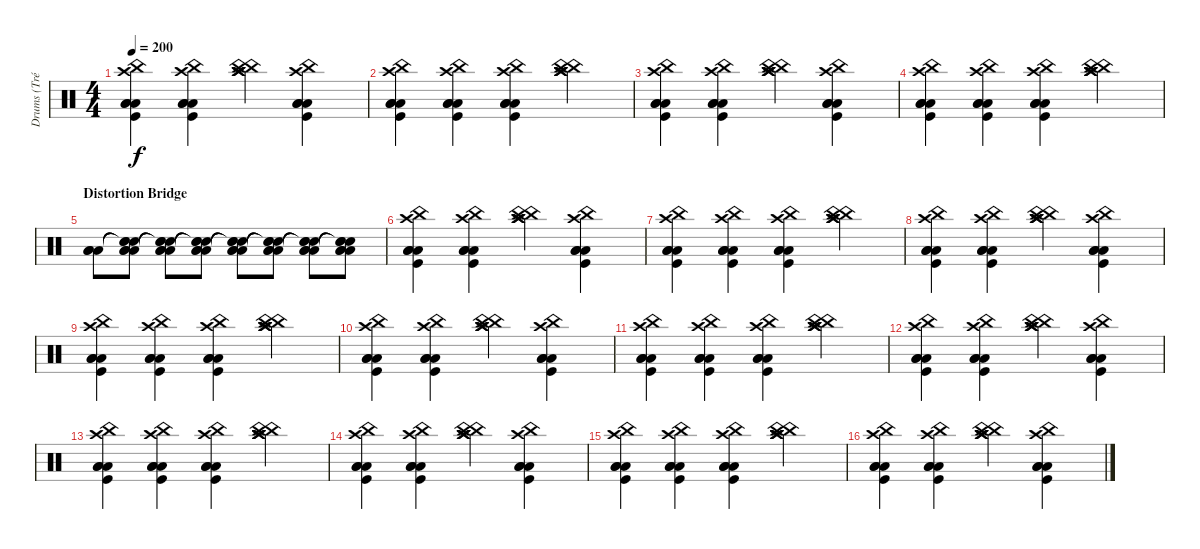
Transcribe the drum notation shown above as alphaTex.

\track ("Drums (Tré Cool)" "Drums (Tré") {instrument percussion}
\staff {score}
\articulation defaults
\ts (4 4)
\tempo 200
\clef neutral
\ks c
("Crash high (hit)" "China (hit)" "Low Floor Tom (hit)" "Low Floor Tom (hit)" "Low Floor Tom (hit)" "Kick (hit)").4{dy f} ("Crash high (hit)" "China (hit)" "Low Floor Tom (hit)" "Low Floor Tom (hit)" "Low Floor Tom (hit)" "Kick (hit)").4 ("Crash high (hit)" "China (hit)" "Crash high (hit)" "China (hit)" "Crash high (hit)").4 ("Crash high (hit)" "China (hit)" "Low Floor Tom (hit)" "Low Floor Tom (hit)" "Low Floor Tom (hit)" "Kick (hit)").4 |
("Crash high (hit)" "China (hit)" "Low Floor Tom (hit)" "Low Floor Tom (hit)" "Low Floor Tom (hit)" "Kick (hit)").4 ("Crash high (hit)" "China (hit)" "Low Floor Tom (hit)" "Low Floor Tom (hit)" "Low Floor Tom (hit)" "Kick (hit)").4 ("Crash high (hit)" "China (hit)" "Low Floor Tom (hit)" "Low Floor Tom (hit)" "Low Floor Tom (hit)" "Kick (hit)").4 ("Crash high (hit)" "China (hit)" "Crash high (hit)" "China (hit)" "Crash high (hit)").4 |
("Crash high (hit)" "China (hit)" "Low Floor Tom (hit)" "Low Floor Tom (hit)" "Low Floor Tom (hit)" "Kick (hit)").4 ("Crash high (hit)" "China (hit)" "Low Floor Tom (hit)" "Low Floor Tom (hit)" "Low Floor Tom (hit)" "Kick (hit)").4 ("Crash high (hit)" "China (hit)" "Crash high (hit)" "China (hit)" "Crash high (hit)").4 ("Crash high (hit)" "China (hit)" "Low Floor Tom (hit)" "Low Floor Tom (hit)" "Low Floor Tom (hit)" "Kick (hit)").4 |
("Crash high (hit)" "China (hit)" "Low Floor Tom (hit)" "Low Floor Tom (hit)" "Low Floor Tom (hit)" "Kick (hit)").4 ("Crash high (hit)" "China (hit)" "Low Floor Tom (hit)" "Low Floor Tom (hit)" "Low Floor Tom (hit)" "Kick (hit)").4 ("Crash high (hit)" "China (hit)" "Low Floor Tom (hit)" "Low Floor Tom (hit)" "Low Floor Tom (hit)" "Kick (hit)").4 ("Crash high (hit)" "China (hit)" "Crash high (hit)" "China (hit)" "Crash high (hit)").4 |
\section ("" "Distortion Bridge")
("Low Floor Tom (hit)" "Low Floor Tom (hit)" "Low Floor Tom (hit)").8 ("Snare (hit)"{t} "Snare (hit)"{t} "Snare (hit)"{t} "Low Floor Tom (hit)" "Low Floor Tom (hit)" "Low Floor Tom (hit)").8 ("Low Floor Tom (hit)" "Low Floor Tom (hit)" "Low Floor Tom (hit)" "Snare (hit)"{t} "Snare (hit)"{t} "Snare (hit)"{t}).8 ("Snare (hit)"{t} "Snare (hit)"{t} "Snare (hit)"{t} "Low Floor Tom (hit)" "Low Floor Tom (hit)" "Low Floor Tom (hit)").8 ("Low Floor Tom (hit)" "Low Floor Tom (hit)" "Low Floor Tom (hit)" "Snare (hit)"{t} "Snare (hit)"{t} "Snare (hit)"{t}).8 ("Snare (hit)"{t} "Snare (hit)"{t} "Snare (hit)"{t} "Low Floor Tom (hit)" "Low Floor Tom (hit)" "Low Floor Tom (hit)").8 ("Low Floor Tom (hit)" "Low Floor Tom (hit)" "Low Floor Tom (hit)" "Snare (hit)"{t} "Snare (hit)"{t} "Snare (hit)"{t}).8 ("Snare (hit)"{t} "Snare (hit)"{t} "Snare (hit)"{t} "Low Floor Tom (hit)" "Low Floor Tom (hit)" "Low Floor Tom (hit)").8 |
("Crash high (hit)" "China (hit)" "Low Floor Tom (hit)" "Low Floor Tom (hit)" "Low Floor Tom (hit)" "Kick (hit)").4 ("Crash high (hit)" "China (hit)" "Low Floor Tom (hit)" "Low Floor Tom (hit)" "Low Floor Tom (hit)" "Kick (hit)").4 ("Crash high (hit)" "China (hit)" "Crash high (hit)" "China (hit)" "Crash high (hit)").4 ("Crash high (hit)" "China (hit)" "Low Floor Tom (hit)" "Low Floor Tom (hit)" "Low Floor Tom (hit)" "Kick (hit)").4 |
("Crash high (hit)" "China (hit)" "Low Floor Tom (hit)" "Low Floor Tom (hit)" "Low Floor Tom (hit)" "Kick (hit)").4 ("Crash high (hit)" "China (hit)" "Low Floor Tom (hit)" "Low Floor Tom (hit)" "Low Floor Tom (hit)" "Kick (hit)").4 ("Crash high (hit)" "China (hit)" "Low Floor Tom (hit)" "Low Floor Tom (hit)" "Low Floor Tom (hit)" "Kick (hit)").4 ("Crash high (hit)" "China (hit)" "Crash high (hit)" "China (hit)" "Crash high (hit)").4 |
("Crash high (hit)" "China (hit)" "Low Floor Tom (hit)" "Low Floor Tom (hit)" "Low Floor Tom (hit)" "Kick (hit)").4 ("Crash high (hit)" "China (hit)" "Low Floor Tom (hit)" "Low Floor Tom (hit)" "Low Floor Tom (hit)" "Kick (hit)").4 ("Crash high (hit)" "China (hit)" "Crash high (hit)" "China (hit)" "Crash high (hit)").4 ("Crash high (hit)" "China (hit)" "Low Floor Tom (hit)" "Low Floor Tom (hit)" "Low Floor Tom (hit)" "Kick (hit)").4 |
("Crash high (hit)" "China (hit)" "Low Floor Tom (hit)" "Low Floor Tom (hit)" "Low Floor Tom (hit)" "Kick (hit)").4 ("Crash high (hit)" "China (hit)" "Low Floor Tom (hit)" "Low Floor Tom (hit)" "Low Floor Tom (hit)" "Kick (hit)").4 ("Crash high (hit)" "China (hit)" "Low Floor Tom (hit)" "Low Floor Tom (hit)" "Low Floor Tom (hit)" "Kick (hit)").4 ("Crash high (hit)" "China (hit)" "Crash high (hit)" "China (hit)" "Crash high (hit)").4 |
("Crash high (hit)" "China (hit)" "Low Floor Tom (hit)" "Low Floor Tom (hit)" "Low Floor Tom (hit)" "Kick (hit)").4 ("Crash high (hit)" "China (hit)" "Low Floor Tom (hit)" "Low Floor Tom (hit)" "Low Floor Tom (hit)" "Kick (hit)").4 ("Crash high (hit)" "China (hit)" "Crash high (hit)" "China (hit)" "Crash high (hit)").4 ("Crash high (hit)" "China (hit)" "Low Floor Tom (hit)" "Low Floor Tom (hit)" "Low Floor Tom (hit)" "Kick (hit)").4 |
("Crash high (hit)" "China (hit)" "Low Floor Tom (hit)" "Low Floor Tom (hit)" "Low Floor Tom (hit)" "Kick (hit)").4 ("Crash high (hit)" "China (hit)" "Low Floor Tom (hit)" "Low Floor Tom (hit)" "Low Floor Tom (hit)" "Kick (hit)").4 ("Crash high (hit)" "China (hit)" "Low Floor Tom (hit)" "Low Floor Tom (hit)" "Low Floor Tom (hit)" "Kick (hit)").4 ("Crash high (hit)" "China (hit)" "Crash high (hit)" "China (hit)" "Crash high (hit)").4 |
("Crash high (hit)" "China (hit)" "Low Floor Tom (hit)" "Low Floor Tom (hit)" "Low Floor Tom (hit)" "Kick (hit)").4 ("Crash high (hit)" "China (hit)" "Low Floor Tom (hit)" "Low Floor Tom (hit)" "Low Floor Tom (hit)" "Kick (hit)").4 ("Crash high (hit)" "China (hit)" "Crash high (hit)" "China (hit)" "Crash high (hit)").4 ("Crash high (hit)" "China (hit)" "Low Floor Tom (hit)" "Low Floor Tom (hit)" "Low Floor Tom (hit)" "Kick (hit)").4 |
("Crash high (hit)" "China (hit)" "Low Floor Tom (hit)" "Low Floor Tom (hit)" "Low Floor Tom (hit)" "Kick (hit)").4 ("Crash high (hit)" "China (hit)" "Low Floor Tom (hit)" "Low Floor Tom (hit)" "Low Floor Tom (hit)" "Kick (hit)").4 ("Crash high (hit)" "China (hit)" "Low Floor Tom (hit)" "Low Floor Tom (hit)" "Low Floor Tom (hit)" "Kick (hit)").4 ("Crash high (hit)" "China (hit)" "Crash high (hit)" "China (hit)" "Crash high (hit)").4 |
("Crash high (hit)" "China (hit)" "Low Floor Tom (hit)" "Low Floor Tom (hit)" "Low Floor Tom (hit)" "Kick (hit)").4 ("Crash high (hit)" "China (hit)" "Low Floor Tom (hit)" "Low Floor Tom (hit)" "Low Floor Tom (hit)" "Kick (hit)").4 ("Crash high (hit)" "China (hit)" "Crash high (hit)" "China (hit)" "Crash high (hit)").4 ("Crash high (hit)" "China (hit)" "Low Floor Tom (hit)" "Low Floor Tom (hit)" "Low Floor Tom (hit)" "Kick (hit)").4 |
("Crash high (hit)" "China (hit)" "Low Floor Tom (hit)" "Low Floor Tom (hit)" "Low Floor Tom (hit)" "Kick (hit)").4 ("Crash high (hit)" "China (hit)" "Low Floor Tom (hit)" "Low Floor Tom (hit)" "Low Floor Tom (hit)" "Kick (hit)").4 ("Crash high (hit)" "China (hit)" "Low Floor Tom (hit)" "Low Floor Tom (hit)" "Low Floor Tom (hit)" "Kick (hit)").4 ("Crash high (hit)" "China (hit)" "Crash high (hit)" "China (hit)" "Crash high (hit)").4 |
("Crash high (hit)" "China (hit)" "Low Floor Tom (hit)" "Low Floor Tom (hit)" "Low Floor Tom (hit)" "Kick (hit)").4 ("Crash high (hit)" "China (hit)" "Low Floor Tom (hit)" "Low Floor Tom (hit)" "Low Floor Tom (hit)" "Kick (hit)").4 ("Crash high (hit)" "China (hit)" "Crash high (hit)" "China (hit)" "Crash high (hit)").4 ("Crash high (hit)" "China (hit)" "Low Floor Tom (hit)" "Low Floor Tom (hit)" "Low Floor Tom (hit)" "Kick (hit)").4
